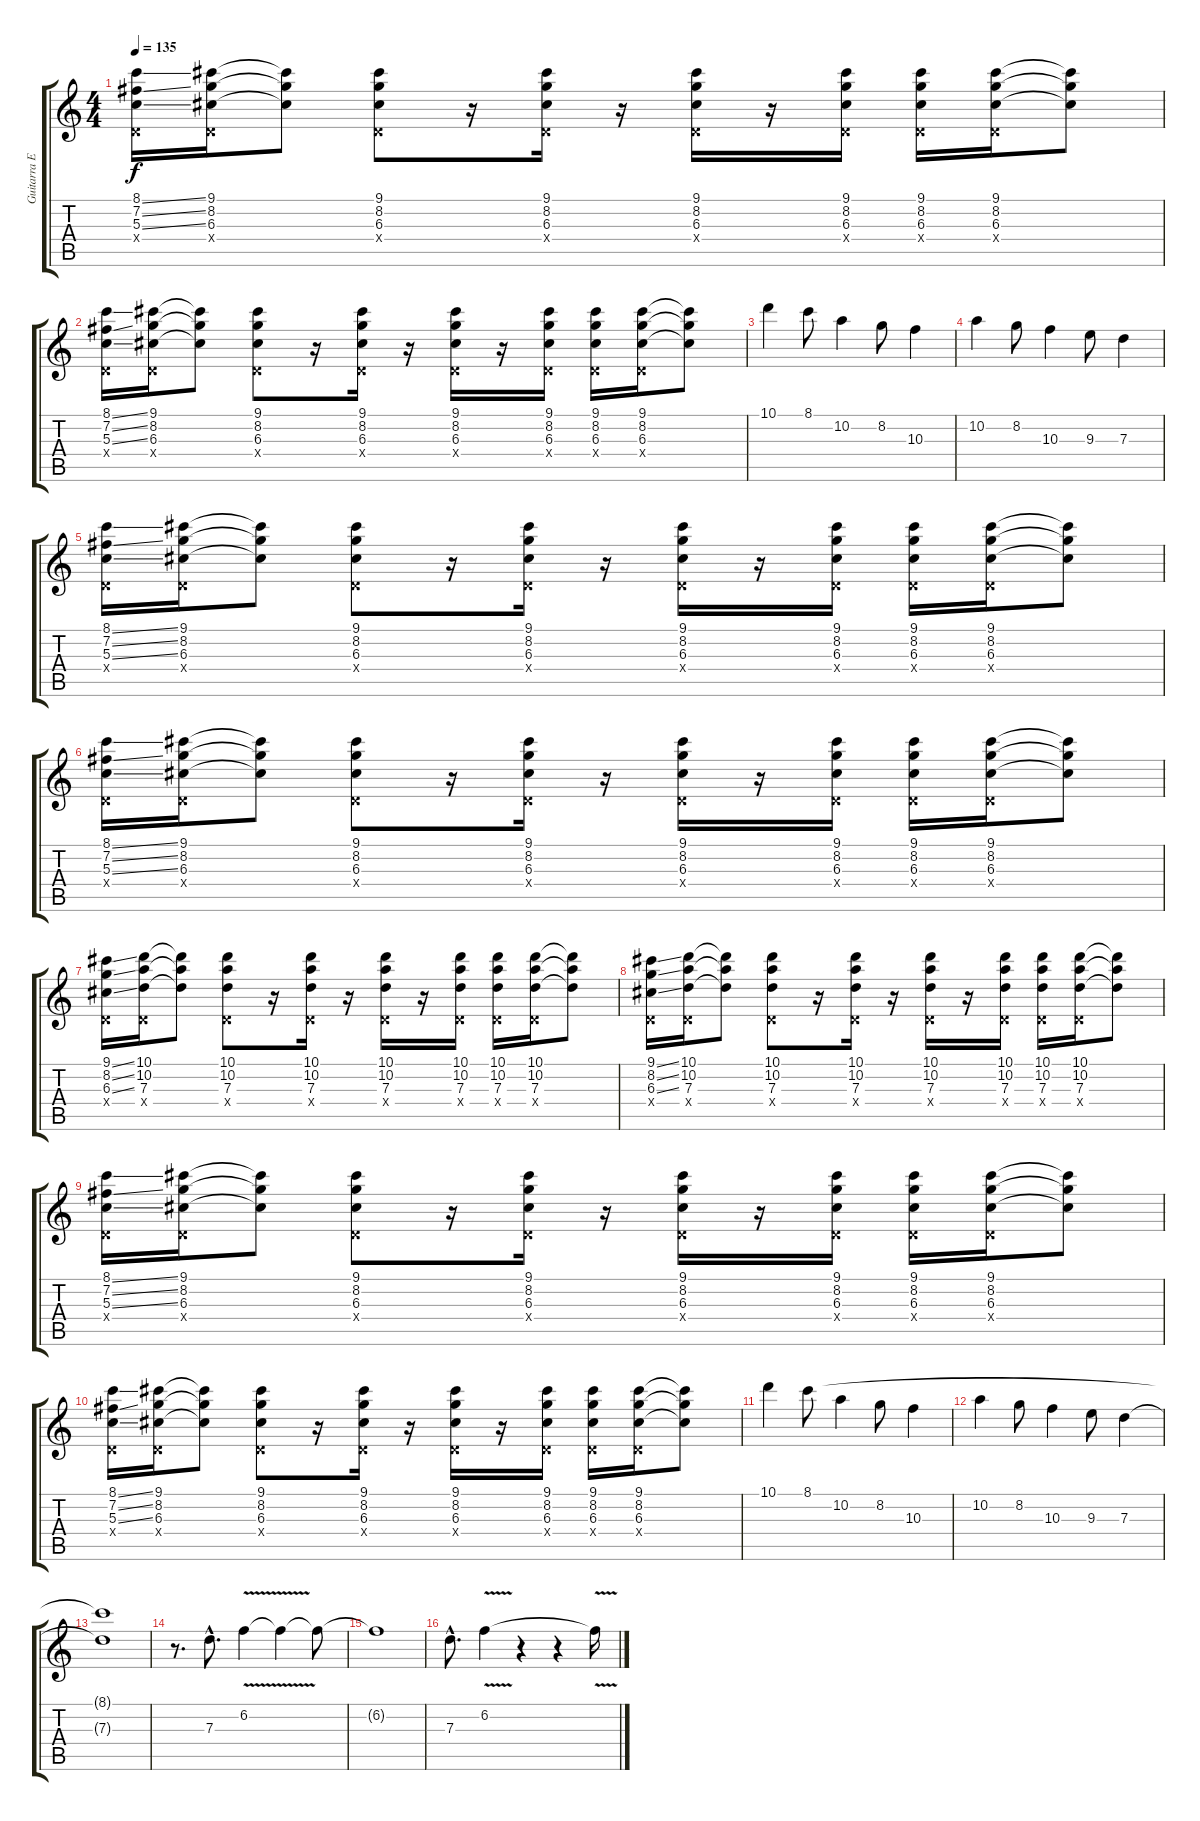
\track ("Guitarra Eléctrica" "Guitarra E") {instrument distortionguitar}
\staff {score tabs}
\tuning (E4 B3 G3 D3 A2 E2) {hide}
\ts (4 4)
\tempo 135
\clef g2
\ks c
(8.1{ss} 7.2{ss} 5.3{ss} 0.4{x}).16{dy f} (9.1 8.2 6.3 0.4{x}).16 (9.1{t} 8.2{t} 6.3{t}).8 (9.1 8.2 6.3 0.4{x}).8 r.16 (9.1 8.2 6.3 0.4{x}).16 r.16 (9.1 8.2 6.3 0.4{x}).16 r.16 (9.1 8.2 6.3 0.4{x}).16 (9.1 8.2 6.3 0.4{x}).16 (9.1 8.2 6.3 0.4{x}).16 (9.1{t} 8.2{t} 6.3{t}).8 |
(8.1{ss} 7.2{ss} 5.3{ss} 0.4{x}).16 (9.1 8.2 6.3 0.4{x}).16 (9.1{t} 8.2{t} 6.3{t}).8 (9.1 8.2 6.3 0.4{x}).8 r.16 (9.1 8.2 6.3 0.4{x}).16 r.16 (9.1 8.2 6.3 0.4{x}).16 r.16 (9.1 8.2 6.3 0.4{x}).16 (9.1 8.2 6.3 0.4{x}).16 (9.1 8.2 6.3 0.4{x}).16 (9.1{t} 8.2{t} 6.3{t}).8 |
10.1.4 8.1.8 10.2.4 8.2.8 10.3.4 |
10.2.4 8.2.8 10.3.4 9.3.8 7.3.4 |
(8.1{ss} 7.2{ss} 5.3{ss} 0.4{x}).16 (9.1 8.2 6.3 0.4{x}).16 (9.1{t} 8.2{t} 6.3{t}).8 (9.1 8.2 6.3 0.4{x}).8 r.16 (9.1 8.2 6.3 0.4{x}).16 r.16 (9.1 8.2 6.3 0.4{x}).16 r.16 (9.1 8.2 6.3 0.4{x}).16 (9.1 8.2 6.3 0.4{x}).16 (9.1 8.2 6.3 0.4{x}).16 (9.1{t} 8.2{t} 6.3{t}).8 |
(8.1{ss} 7.2{ss} 5.3{ss} 0.4{x}).16 (9.1 8.2 6.3 0.4{x}).16 (9.1{t} 8.2{t} 6.3{t}).8 (9.1 8.2 6.3 0.4{x}).8 r.16 (9.1 8.2 6.3 0.4{x}).16 r.16 (9.1 8.2 6.3 0.4{x}).16 r.16 (9.1 8.2 6.3 0.4{x}).16 (9.1 8.2 6.3 0.4{x}).16 (9.1 8.2 6.3 0.4{x}).16 (9.1{t} 8.2{t} 6.3{t}).8 |
(9.1{ss} 8.2{ss} 6.3{ss} 0.4{x}).16 (10.1 10.2 7.3 0.4{x}).16 (10.1{t} 10.2{t} 7.3{t}).8 (10.1 10.2 7.3 0.4{x}).8 r.16 (10.1 10.2 7.3 0.4{x}).16 r.16 (10.1 10.2 7.3 0.4{x}).16 r.16 (10.1 10.2 7.3 0.4{x}).16 (10.1 10.2 7.3 0.4{x}).16 (10.1 10.2 7.3 0.4{x}).16 (10.1{t} 10.2{t} 7.3{t}).8 |
(9.1{ss} 8.2{ss} 6.3{ss} 0.4{x}).16 (10.1 10.2 7.3 0.4{x}).16 (10.1{t} 10.2{t} 7.3{t}).8 (10.1 10.2 7.3 0.4{x}).8 r.16 (10.1 10.2 7.3 0.4{x}).16 r.16 (10.1 10.2 7.3 0.4{x}).16 r.16 (10.1 10.2 7.3 0.4{x}).16 (10.1 10.2 7.3 0.4{x}).16 (10.1 10.2 7.3 0.4{x}).16 (10.1{t} 10.2{t} 7.3{t}).8 |
(8.1{ss} 7.2{ss} 5.3{ss} 0.4{x}).16 (9.1 8.2 6.3 0.4{x}).16 (9.1{t} 8.2{t} 6.3{t}).8 (9.1 8.2 6.3 0.4{x}).8 r.16 (9.1 8.2 6.3 0.4{x}).16 r.16 (9.1 8.2 6.3 0.4{x}).16 r.16 (9.1 8.2 6.3 0.4{x}).16 (9.1 8.2 6.3 0.4{x}).16 (9.1 8.2 6.3 0.4{x}).16 (9.1{t} 8.2{t} 6.3{t}).8 |
(8.1{ss} 7.2{ss} 5.3{ss} 0.4{x}).16 (9.1 8.2 6.3 0.4{x}).16 (9.1{t} 8.2{t} 6.3{t}).8 (9.1 8.2 6.3 0.4{x}).8 r.16 (9.1 8.2 6.3 0.4{x}).16 r.16 (9.1 8.2 6.3 0.4{x}).16 r.16 (9.1 8.2 6.3 0.4{x}).16 (9.1 8.2 6.3 0.4{x}).16 (9.1 8.2 6.3 0.4{x}).16 (9.1{t} 8.2{t} 6.3{t}).8 |
10.1.4 8.1.8 10.2.4 8.2.8 10.3.4 |
10.2.4 8.2.8 10.3.4 9.3.8 7.3.4 |
(8.1{t} 7.3{t}).1 |
r.8{d} 7.3{hac}.8{d} 6.2{v}.4 6.2{t}.4 6.2{t}.8 |
6.2{t}.1 |
7.3{hac}.8{d} 6.2{v}.4 r.4 r.4 6.2{t}.16
